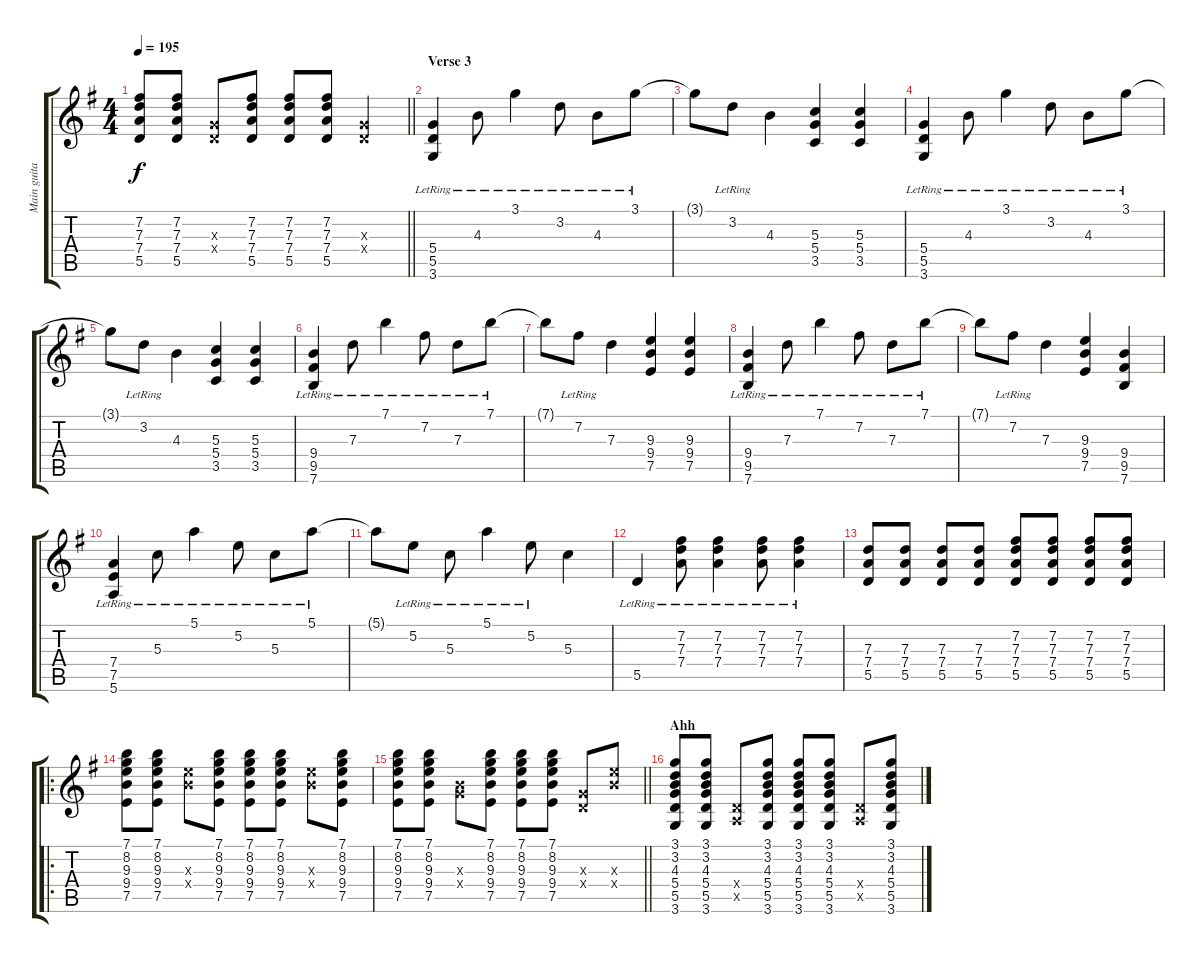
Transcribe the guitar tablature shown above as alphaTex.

\track ("Main guitar" "Main guita") {instrument overdrivenguitar}
\staff {score tabs}
\tuning (E4 B3 G3 D3 A2 E2) {hide}
\ts (4 4)
\tempo 195
\clef g2
\barLineRight lightlight
\ks g
(7.2 7.3 7.4 5.5).8{dy f} (7.2 7.3 7.4 5.5).8 (0.3{x} 0.4{x}).8 (7.2 7.3 7.4 5.5).8 (7.2 7.3 7.4 5.5).8 (7.2 7.3 7.4 5.5).8 (0.3{x} 0.4{x}).4 |
\section ("" "Verse 3")
(5.4{lr} 5.5{lr} 3.6{lr}).4{volume 11 instrument electricguitarclean} 4.3{lr}.8 3.1{lr}.4 3.2{lr}.8 4.3{lr}.8 3.1{lr}.8 |
3.1{t}.8 3.2{lr}.8 4.3.4 (5.3 5.4 3.5).4 (5.3 5.4 3.5).4 |
(5.4{lr} 5.5{lr} 3.6{lr}).4 4.3{lr}.8 3.1{lr}.4 3.2{lr}.8 4.3{lr}.8 3.1{lr}.8 |
3.1{t}.8 3.2{lr}.8 4.3.4 (5.3 5.4 3.5).4 (5.3 5.4 3.5).4 |
(9.4{lr} 9.5{lr} 7.6{lr}).4 7.3{lr}.8 7.1{lr}.4 7.2{lr}.8 7.3{lr}.8 7.1{lr}.8 |
7.1{t}.8 7.2{lr}.8 7.3.4 (9.3 9.4 7.5).4 (9.3 9.4 7.5).4 |
(9.4{lr} 9.5{lr} 7.6{lr}).4 7.3{lr}.8 7.1{lr}.4 7.2{lr}.8 7.3{lr}.8 7.1{lr}.8 |
7.1{t}.8 7.2{lr}.8 7.3.4 (9.3 9.4 7.5).4 (9.4 9.5 7.6).4 |
(7.4{lr} 7.5{lr} 5.6{lr}).4 5.3{lr}.8 5.1{lr}.4 5.2{lr}.8 5.3{lr}.8 5.1{lr}.8 |
5.1{t}.8 5.2{lr}.8 5.3{lr}.8 5.1{lr}.4 5.2{lr}.8 5.3.4 |
5.5{lr}.4 (7.2{lr} 7.3{lr} 7.4{lr}).8 (7.2{lr} 7.3{lr} 7.4{lr}).4 (7.2{lr} 7.3{lr} 7.4{lr}).8 (7.2{lr} 7.3{lr} 7.4{lr}).4 |
(7.3 7.4 5.5).8{volume 9} (7.3 7.4 5.5).8 (7.3 7.4 5.5).8 (7.3 7.4 5.5).8 (7.2 7.3 7.4 5.5).8 (7.2 7.3 7.4 5.5).8 (7.2 7.3 7.4 5.5).8 (7.2 7.3 7.4 5.5).8 |
\ro
(7.1 8.2 9.3 9.4 7.5).8 (7.1 8.2 9.3 9.4 7.5).8 (9.3{x} 9.4{x}).8 (7.1 8.2 9.3 9.4 7.5).8 (7.1 8.2 9.3 9.4 7.5).8 (7.1 8.2 9.3 9.4 7.5).8 (9.3{x} 9.4{x}).8 (7.1 8.2 9.3 9.4 7.5).8 |
\barLineRight lightlight
(7.1 8.2 9.3 9.4 7.5).8 (7.1 8.2 9.3 9.4 7.5).8 (0.3{x} 9.4{x}).8 (7.1 8.2 9.3 9.4 7.5).8 (7.1 8.2 9.3 9.4 7.5).8 (7.1 8.2 9.3 9.4 7.5).8 (0.3{x} 0.4{x}).8 (9.3{x} 9.4{x}).8 |
\section ("" "Ahh")
(3.1 3.2 4.3 5.4 5.5 3.6).8 (3.1 3.2 4.3 5.4 5.5 3.6).8 (0.4{x} 0.5{x}).8 (3.1 3.2 4.3 5.4 5.5 3.6).8 (3.1 3.2 4.3 5.4 5.5 3.6).8 (3.1 3.2 4.3 5.4 5.5 3.6).8 (0.4{x} 0.5{x}).8 (3.1 3.2 4.3 5.4 5.5 3.6).8
